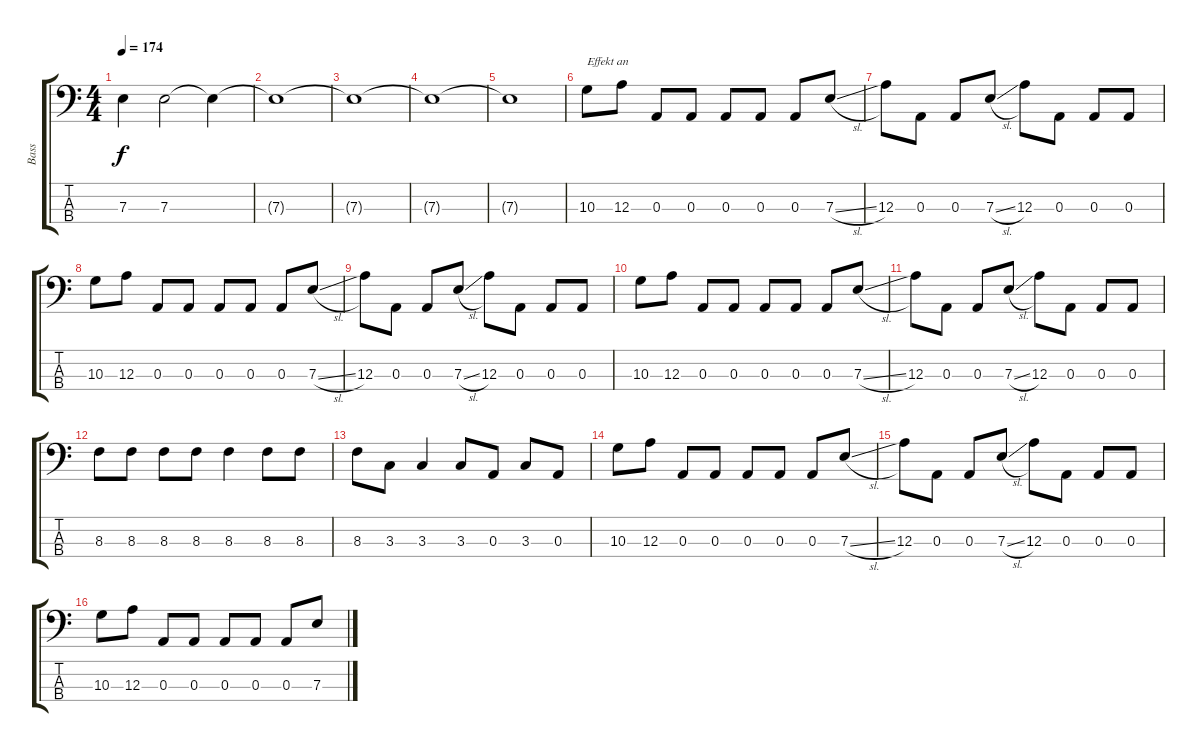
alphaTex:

\track ("Bass" "Bass") {instrument electricbassfinger}
\staff {score tabs}
\tuning (G2 D2 A1 E1) {hide}
\ts (4 4)
\tempo 174
\clef f4
\ks c
7.3{t}.4{dy f} 7.3.2 7.3{t}.4 |
7.3{t}.1 |
7.3{t}.1 |
7.3{t}.1 |
7.3{t}.1 |
10.3.8{txt "Effekt an" volume 16} 12.3.8 0.3.8 0.3.8 0.3.8 0.3.8 0.3.8 7.3{sl}.8 |
12.3.8 0.3.8 0.3.8 7.3{sl}.8 12.3.8 0.3.8 0.3.8 0.3.8 |
10.3.8 12.3.8 0.3.8 0.3.8 0.3.8 0.3.8 0.3.8 7.3{sl}.8 |
12.3.8 0.3.8 0.3.8 7.3{sl}.8 12.3.8 0.3.8 0.3.8 0.3.8 |
10.3.8 12.3.8 0.3.8 0.3.8 0.3.8 0.3.8 0.3.8 7.3{sl}.8 |
12.3.8 0.3.8 0.3.8 7.3{sl}.8 12.3.8 0.3.8 0.3.8 0.3.8 |
8.3.8 8.3.8 8.3.8 8.3.8 8.3.4 8.3.8 8.3.8 |
8.3.8 3.3.8 3.3.4 3.3.8 0.3.8 3.3.8 0.3.8 |
10.3.8 12.3.8 0.3.8 0.3.8 0.3.8 0.3.8 0.3.8 7.3{sl}.8 |
12.3.8 0.3.8 0.3.8 7.3{sl}.8 12.3.8 0.3.8 0.3.8 0.3.8 |
10.3.8 12.3.8 0.3.8 0.3.8 0.3.8 0.3.8 0.3.8 7.3{sl}.8
